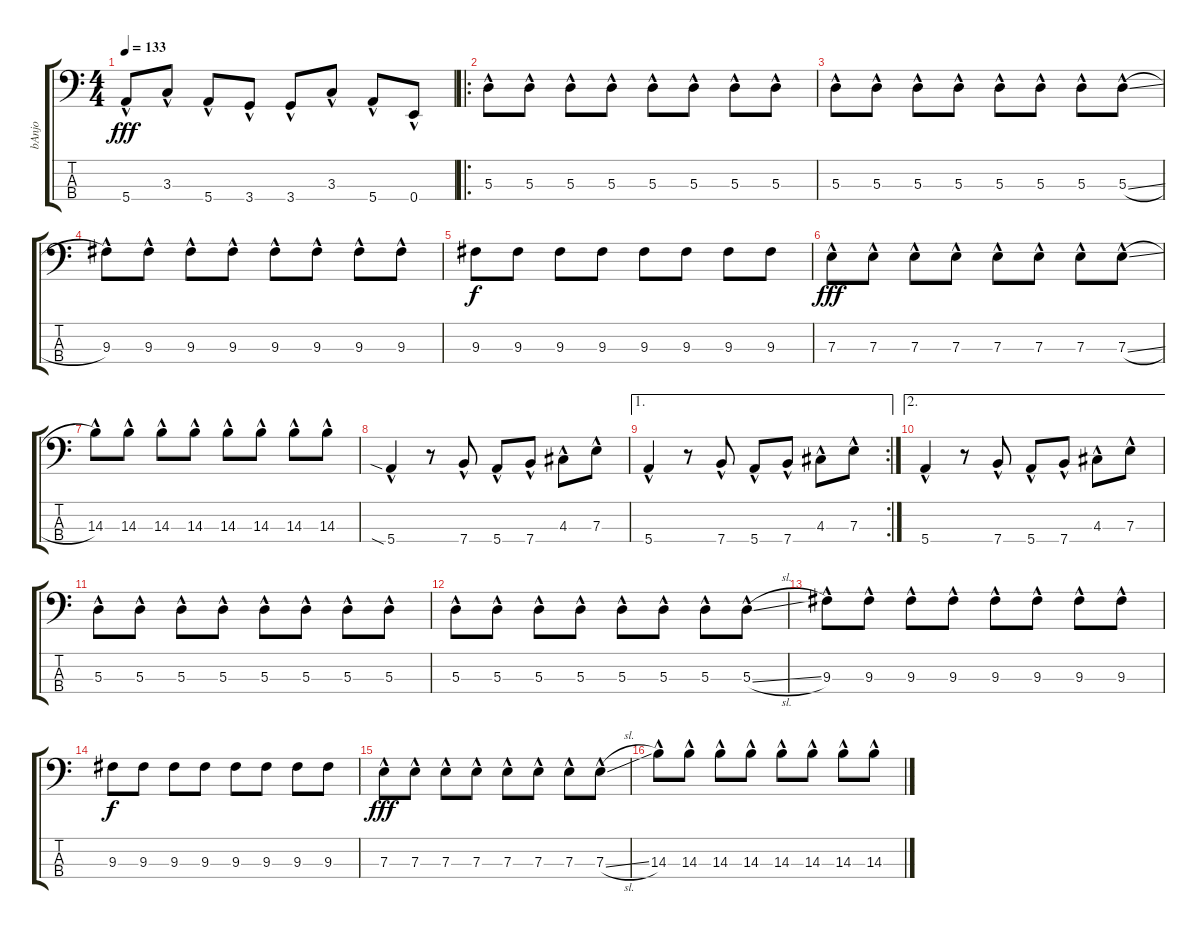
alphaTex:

\track ("bAnjo" "bAnjo") {instrument electricbassfinger}
\staff {score tabs}
\tuning (G2 D2 A1 E1) {hide}
\ts (4 4)
\tempo 133
\clef f4
\ks c
5.4{hac}.8{dy fff} 3.3{hac}.8 5.4{hac}.8 3.4{hac}.8 3.4{hac}.8 3.3{hac}.8 5.4{hac}.8 0.4{hac}.8 |
\ro
5.3{hac}.8 5.3{hac}.8 5.3{hac}.8 5.3{hac}.8 5.3{hac}.8 5.3{hac}.8 5.3{hac}.8 5.3{hac}.8 |
5.3{hac}.8 5.3{hac}.8 5.3{hac}.8 5.3{hac}.8 5.3{hac}.8 5.3{hac}.8 5.3{hac}.8 5.3{sl hac}.8 |
9.3{hac}.8 9.3{hac}.8 9.3{hac}.8 9.3{hac}.8 9.3{hac}.8 9.3{hac}.8 9.3{hac}.8 9.3{hac}.8 |
9.3.8{dy f} 9.3.8 9.3.8 9.3.8 9.3.8 9.3.8 9.3.8 9.3.8 |
7.3{hac}.8{dy fff} 7.3{hac}.8 7.3{hac}.8 7.3{hac}.8 7.3{hac}.8 7.3{hac}.8 7.3{hac}.8 7.3{sl hac}.8 |
14.3{hac}.8 14.3{hac}.8 14.3{hac}.8 14.3{hac}.8 14.3{hac}.8 14.3{hac}.8 14.3{hac}.8 14.3{hac}.8 |
5.4{sia hac}.4 r.8 7.4{hac}.8 5.4{hac}.8 7.4{hac}.8 4.3{hac}.8 7.3{hac}.8 |
\ae 1
\rc 2
5.4{hac}.4 r.8 7.4{hac}.8 5.4{hac}.8 7.4{hac}.8 4.3{hac}.8 7.3{hac}.8 |
\ae 2
5.4{hac}.4 r.8 7.4{hac}.8 5.4{hac}.8 7.4{hac}.8 4.3{hac}.8 7.3{hac}.8 |
5.3{hac}.8 5.3{hac}.8 5.3{hac}.8 5.3{hac}.8 5.3{hac}.8 5.3{hac}.8 5.3{hac}.8 5.3{hac}.8 |
5.3{hac}.8 5.3{hac}.8 5.3{hac}.8 5.3{hac}.8 5.3{hac}.8 5.3{hac}.8 5.3{hac}.8 5.3{sl hac}.8 |
9.3{hac}.8 9.3{hac}.8 9.3{hac}.8 9.3{hac}.8 9.3{hac}.8 9.3{hac}.8 9.3{hac}.8 9.3{hac}.8 |
9.3.8{dy f} 9.3.8 9.3.8 9.3.8 9.3.8 9.3.8 9.3.8 9.3.8 |
7.3{hac}.8{dy fff} 7.3{hac}.8 7.3{hac}.8 7.3{hac}.8 7.3{hac}.8 7.3{hac}.8 7.3{hac}.8 7.3{sl hac}.8 |
14.3{hac}.8 14.3{hac}.8 14.3{hac}.8 14.3{hac}.8 14.3{hac}.8 14.3{hac}.8 14.3{hac}.8 14.3{hac}.8
